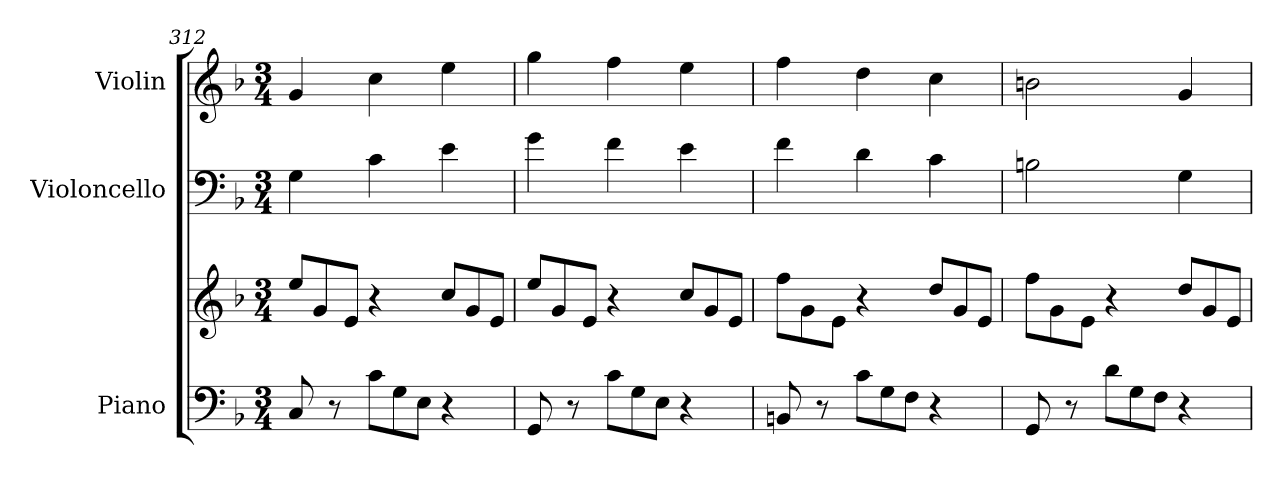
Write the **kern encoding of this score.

**kern	**kern	**kern	**kern
*part3	*part3	*part2	*part1
*staff4	*staff3	*staff2	*staff1
*I"Piano	*	*I"Violoncello	*I"Violin
*I'Pno	*	*I'Vc	*I'Vln
*clefF4	*clefG2	*clefF4	*clefG2
*k[b-]	*k[b-]	*k[b-]	*k[b-]
*M3/4	*M3/4	*M3/4	*M3/4
*	*Xtuplet	*	*
=312	=312	=312	=312
8C/	12ee/L	4G\	4g/
.	12g/	.	.
8r	.	.	.
.	12e/J	.	.
*Xtuplet	*	*	*
12c\L	4r	4c\	4cc\
12G\	.	.	.
12E\J	.	.	.
4r	12cc/L	4e\	4ee\
.	12g/	.	.
.	12e/J	.	.
=313	=313	=313	=313
8GG/	12ee/L	4g\	4gg\
.	12g/	.	.
8r	.	.	.
.	12e/J	.	.
12c\L	4r	4f\	4ff\
12G\	.	.	.
12E\J	.	.	.
4r	12cc/L	4e\	4ee\
.	12g/	.	.
.	12e/J	.	.
=314	=314	=314	=314
8BBn/	12ff\L	4f\	4ff\
.	12g\	.	.
8r	.	.	.
.	12e\J	.	.
12c\L	4r	4d\	4dd\
12G\	.	.	.
12F\J	.	.	.
4r	12dd/L	4c\	4cc\
.	12g/	.	.
.	12e/J	.	.
!!LO:LB:g=z
=315	=315	=315	=315
8GG/	12ff\L	2Bn\	2bn\
.	12g\	.	.
8r	.	.	.
.	12e\J	.	.
12d\L	4r	.	.
12G\	.	.	.
12F\J	.	.	.
4r	12dd/L	4G\	4g/
.	12g/	.	.
.	12e/J	.	.
=	=	=	=
*-	*-	*-	*-
